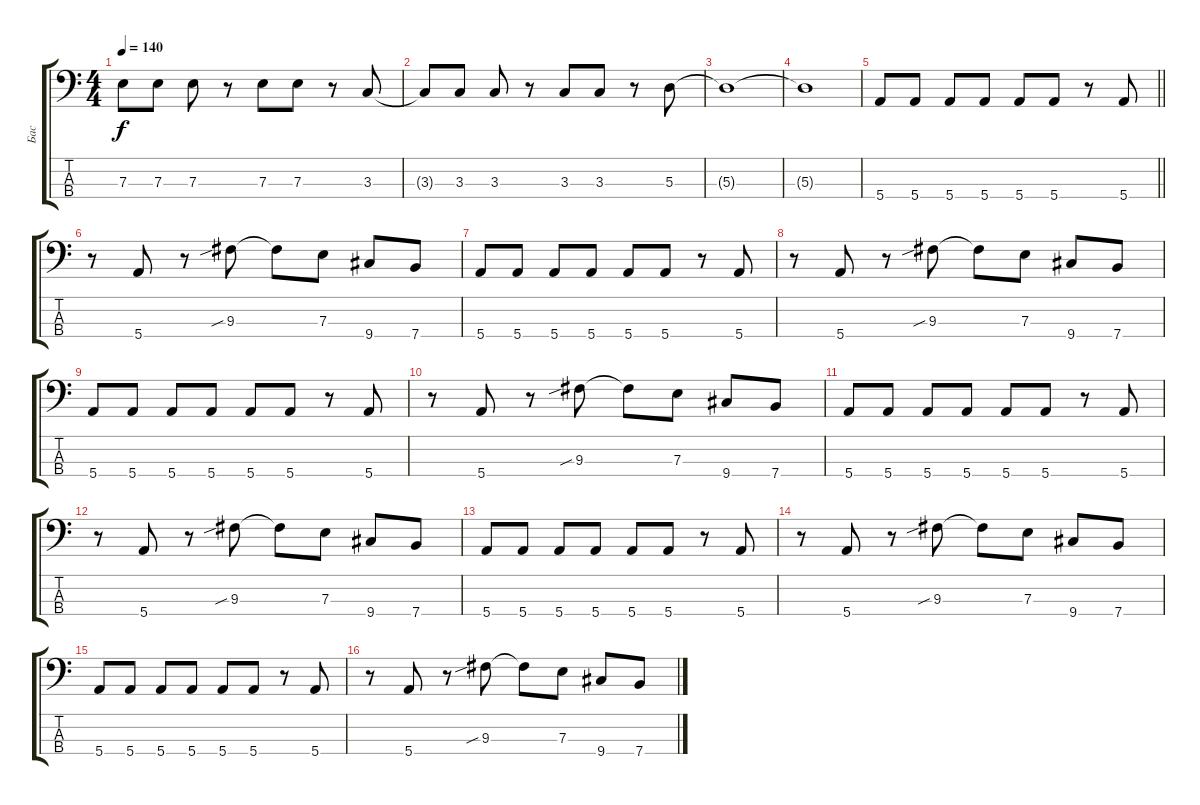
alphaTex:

\track ("Бас" "Бас") {instrument electricbassfinger}
\staff {score tabs}
\tuning (G2 D2 A1 E1) {hide}
\ts (4 4)
\tempo 140
\clef f4
\ks c
7.3{t}.8{dy f} 7.3.8 7.3.8 r.8 7.3.8 7.3.8 r.8 3.3.8 |
3.3{t}.8 3.3.8 3.3.8 r.8 3.3.8 3.3.8 r.8 5.3.8 |
5.3{t}.1 |
5.3{t}.1 |
\barLineRight lightlight
5.4.8 5.4.8 5.4.8 5.4.8 5.4.8 5.4.8 r.8 5.4.8 |
r.8 5.4.8 r.8 9.3{sib}.8 9.3{t}.8 7.3.8 9.4.8 7.4.8 |
5.4.8 5.4.8 5.4.8 5.4.8 5.4.8 5.4.8 r.8 5.4.8 |
r.8 5.4.8 r.8 9.3{sib}.8 9.3{t}.8 7.3.8 9.4.8 7.4.8 |
5.4.8 5.4.8 5.4.8 5.4.8 5.4.8 5.4.8 r.8 5.4.8 |
r.8 5.4.8 r.8 9.3{sib}.8 9.3{t}.8 7.3.8 9.4.8 7.4.8 |
5.4.8 5.4.8 5.4.8 5.4.8 5.4.8 5.4.8 r.8 5.4.8 |
r.8 5.4.8 r.8 9.3{sib}.8 9.3{t}.8 7.3.8 9.4.8 7.4.8 |
5.4.8 5.4.8 5.4.8 5.4.8 5.4.8 5.4.8 r.8 5.4.8 |
r.8 5.4.8 r.8 9.3{sib}.8 9.3{t}.8 7.3.8 9.4.8 7.4.8 |
5.4.8 5.4.8 5.4.8 5.4.8 5.4.8 5.4.8 r.8 5.4.8 |
r.8 5.4.8 r.8 9.3{sib}.8 9.3{t}.8 7.3.8 9.4.8 7.4.8
